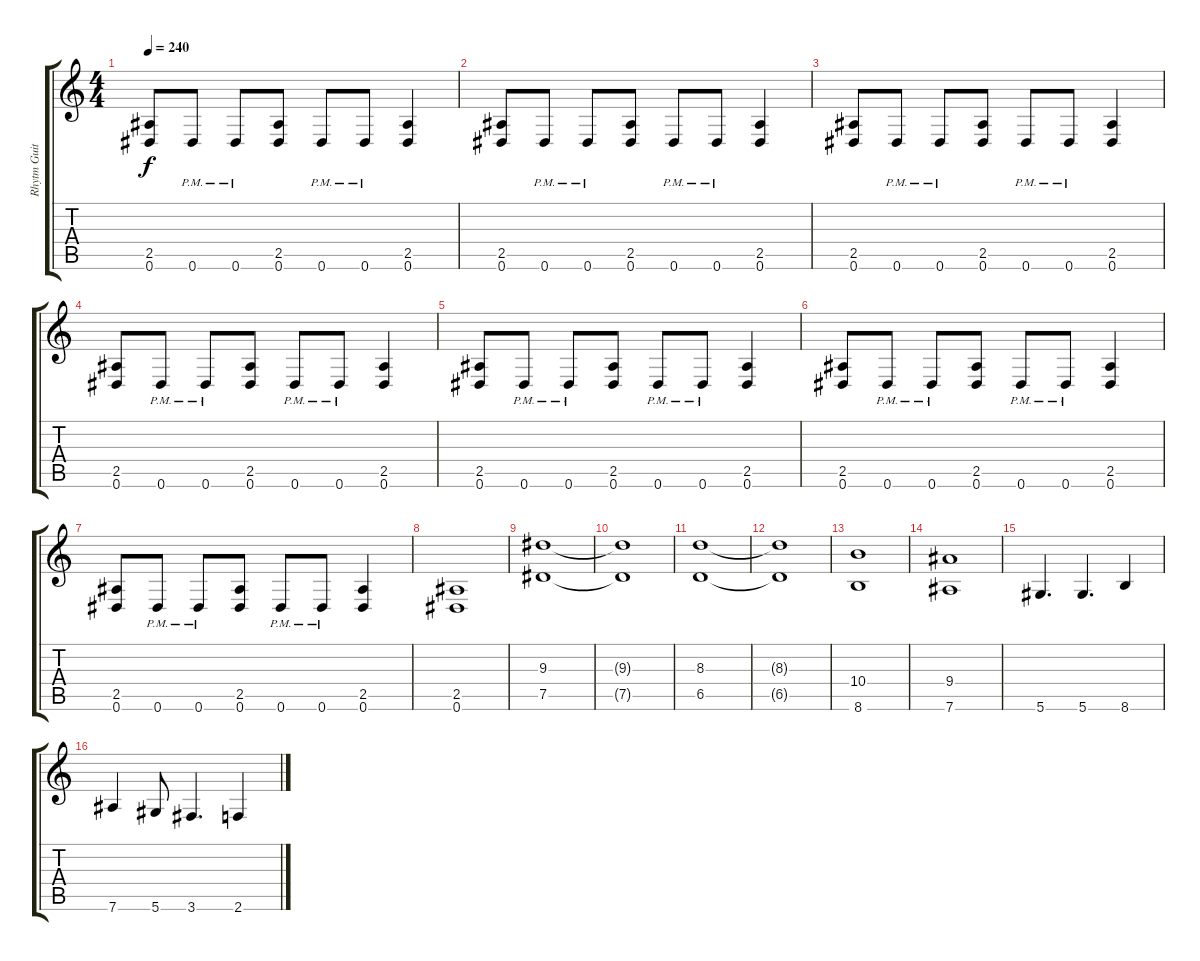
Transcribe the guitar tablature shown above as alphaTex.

\track ("Rhytm Guitar 2" "Rhytm Guit") {instrument distortionguitar}
\staff {score tabs}
\tuning (Eb4 Bb3 Gb3 Db3 Ab2 Eb2) {hide}
\ts (4 4)
\tempo 240
\clef g2
\ks c
(2.5 0.6).8{dy f} 0.6{pm}.8 0.6{pm}.8 (2.5 0.6).8 0.6{pm}.8 0.6{pm}.8 (2.5 0.6).4 |
(2.5 0.6).8 0.6{pm}.8 0.6{pm}.8 (2.5 0.6).8 0.6{pm}.8 0.6{pm}.8 (2.5 0.6).4 |
(2.5 0.6).8 0.6{pm}.8 0.6{pm}.8 (2.5 0.6).8 0.6{pm}.8 0.6{pm}.8 (2.5 0.6).4 |
(2.5 0.6).8 0.6{pm}.8 0.6{pm}.8 (2.5 0.6).8 0.6{pm}.8 0.6{pm}.8 (2.5 0.6).4 |
(2.5 0.6).8 0.6{pm}.8 0.6{pm}.8 (2.5 0.6).8 0.6{pm}.8 0.6{pm}.8 (2.5 0.6).4 |
(2.5 0.6).8 0.6{pm}.8 0.6{pm}.8 (2.5 0.6).8 0.6{pm}.8 0.6{pm}.8 (2.5 0.6).4 |
(2.5 0.6).8 0.6{pm}.8 0.6{pm}.8 (2.5 0.6).8 0.6{pm}.8 0.6{pm}.8 (2.5 0.6).4 |
(2.5 0.6).1 |
(9.3 7.5).1 |
(9.3{t} 7.5{t}).1 |
(8.3 6.5).1 |
(8.3{t} 6.5{t}).1 |
(10.4 8.6).1 |
(9.4 7.6).1 |
5.6.4{d} 5.6.4{d} 8.6.4 |
7.6.4 5.6.8 3.6.4{d} 2.6.4
